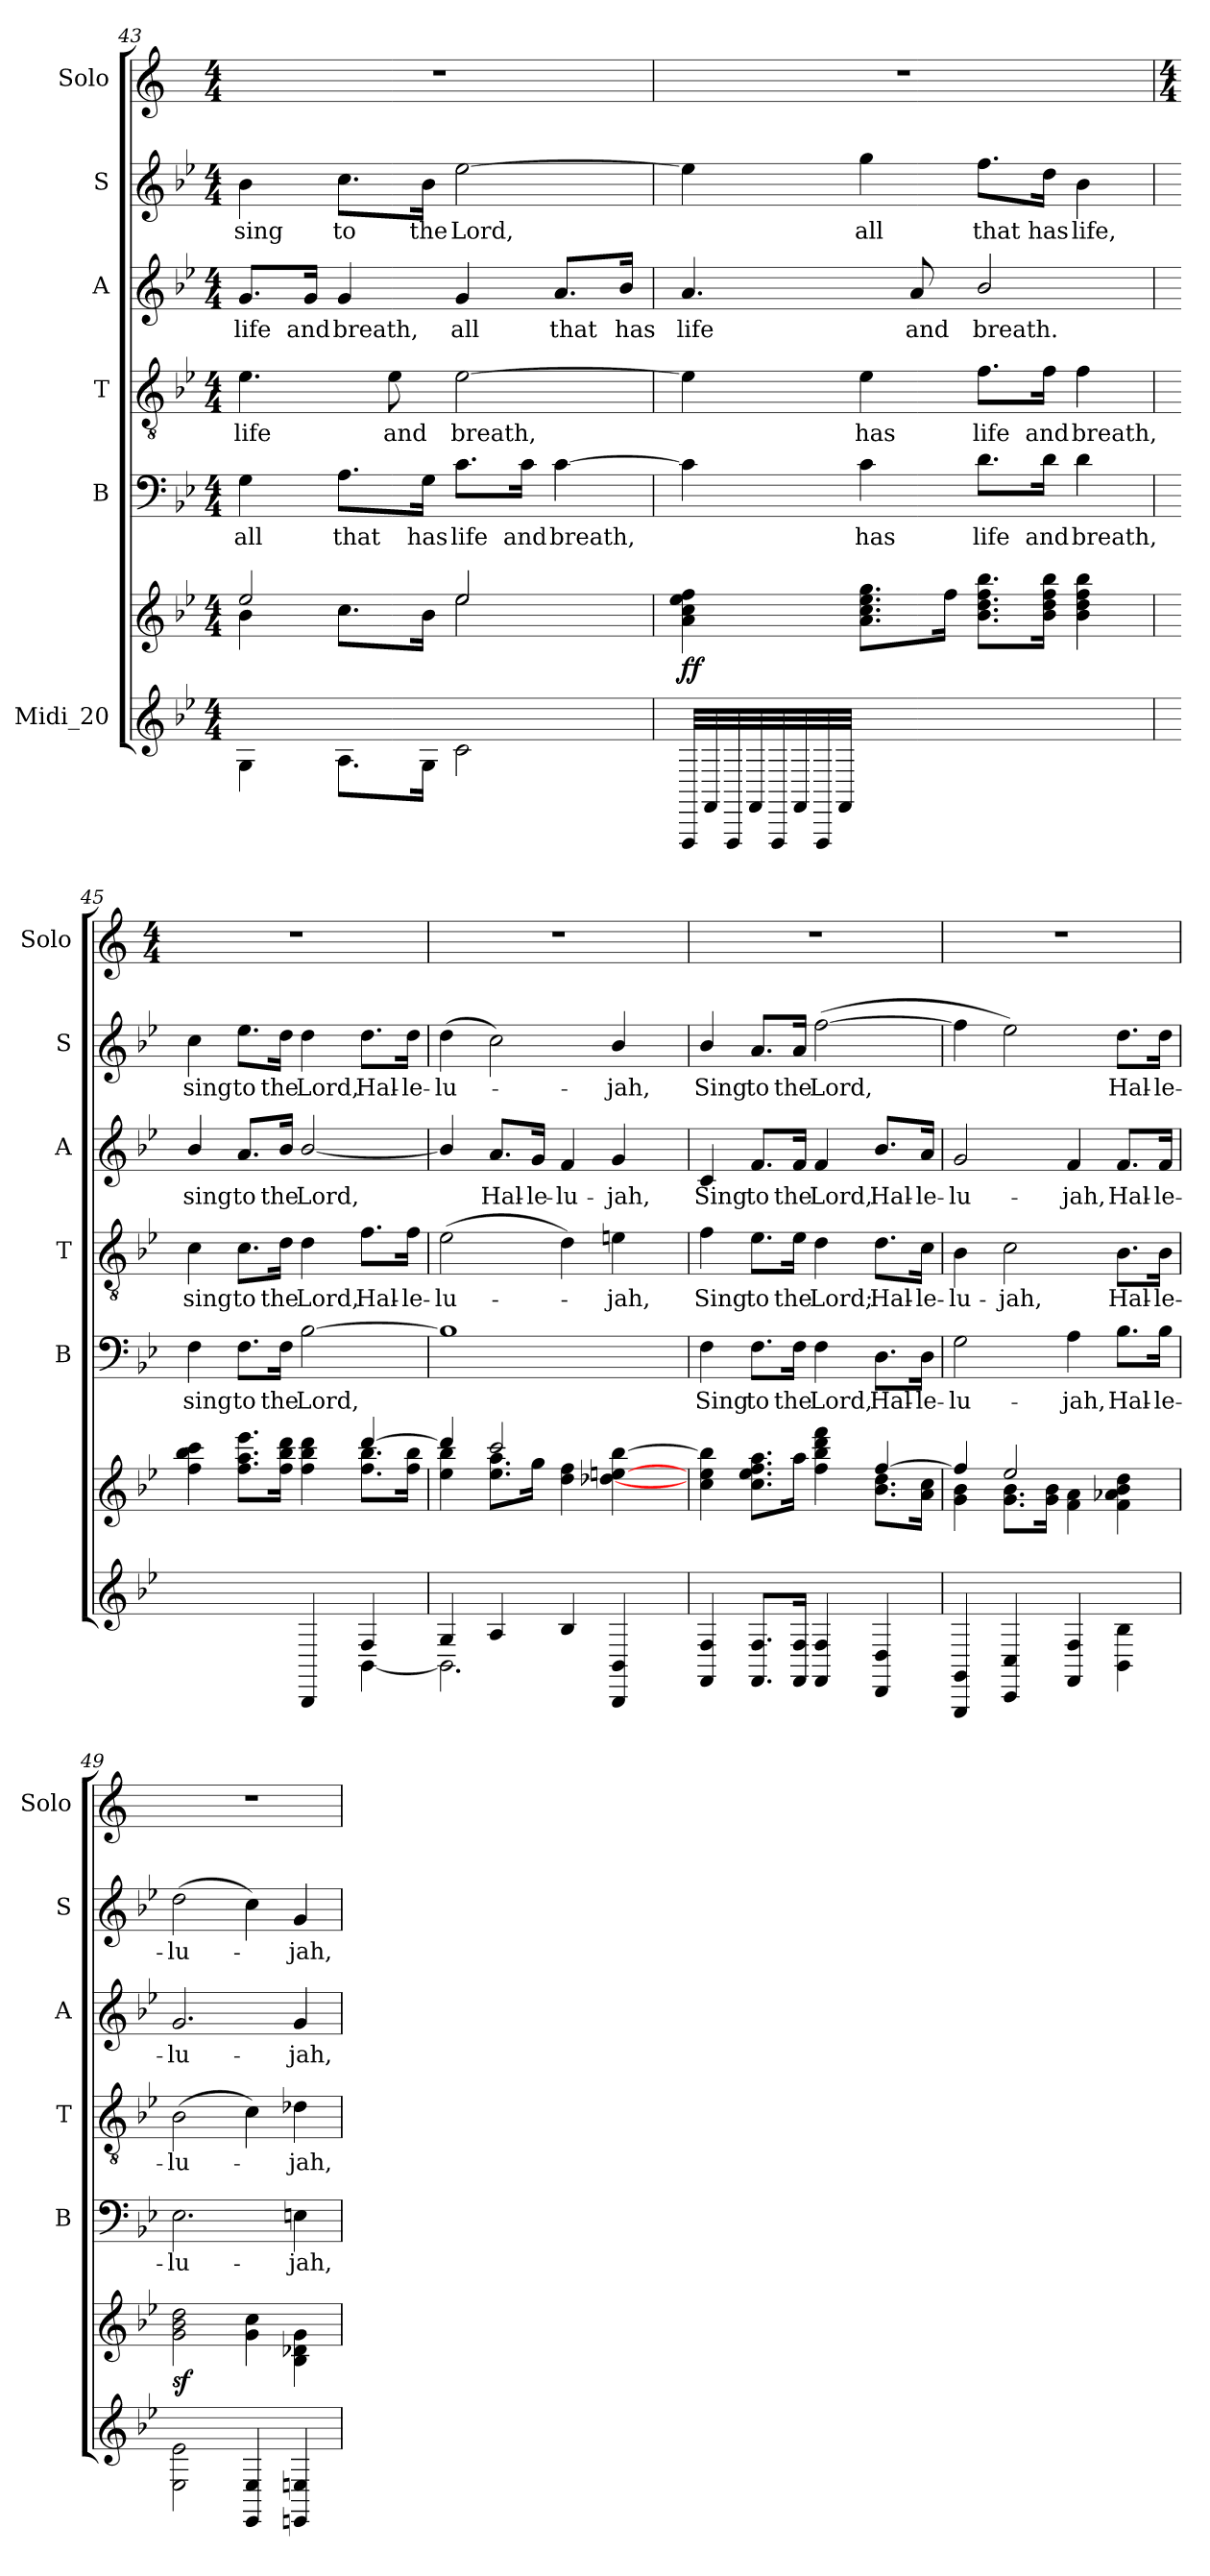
**kern	**kern	**dynam	**kern	**text	**kern	**text	**kern	**text	**kern	**text	**kern
*part6	*part6	*part6	*part5	*part5	*part4	*part4	*part3	*part3	*part2	*part2	*part1
*staff7	*staff6	*staff6/7	*staff5	*staff5	*staff4	*staff4	*staff3	*staff3	*staff2	*staff2	*staff1
*I"Midi_20	*	*	*I"B	*	*I"T	*	*I"A	*	*I"S	*	*I"Solo
*	*	*	*I'B	*	*I'T	*	*I'A	*	*I'S	*	*I'Solo
*clefG2	*clefG2	*	*clefF4	*	*clefGv2	*	*clefG2	*	*clefG2	*	*clefG2
*k[b-e-]	*k[b-e-]	*	*k[b-e-]	*	*k[b-e-]	*	*k[b-e-]	*	*k[b-e-]	*	*k[]
*M4/4	*M4/4	*	*M4/4	*	*M4/4	*	*M4/4	*	*M4/4	*	*M4/4
=43	=43	=43	=43	=43	=43	=43	=43	=43	=43	=43	=43
*^	*^	*	*	*	*	*	*	*	*	*	*
!	!	!	!	!	!	!LO:LY:b	!	!LO:LY:b	!	!LO:LY:b	!	!LO:LY:b	!
4G\	1ryy	2ee-/	4b-\	.	4G\	all	4.e-\	life	8.g/L	life	4b-\	sing	1r
!	!	!	!	!	!	!	!	!	!	!LO:LY:b	!	!	!
.	.	.	.	.	.	.	.	.	16g/Jk	and	.	.	.
!	!	!	!	!	!	!LO:LY:b	!	!	!	!LO:LY:b	!	!LO:LY:b	!
8.A\L	.	.	8.cc\L	.	8.A\L	that	.	.	4g/	breath,	8.cc\L	to	.
!	!	!	!	!	!	!	!	!LO:LY:b	!	!	!	!	!
.	.	.	.	.	.	.	8e-\	and	.	.	.	.	.
!	!	!	!	!	!	!LO:LY:b	!	!	!	!	!	!LO:LY:b	!
16G\Jk	.	.	16b-\Jk	.	16G\Jk	has	.	.	.	.	16b-\Jk	the	.
!	!	!	!	!	!	!LO:LY:b	!	!LO:LY:b	!	!LO:LY:b	!	!LO:LY:b	!
2c\	.	2ee-/	2ee-\	.	8.c\L	life	[2e-\	breath,	4g/	all	[2ee-\	Lord,	.
!	!	!	!	!	!	!LO:LY:b	!	!	!	!	!	!	!
.	.	.	.	.	16c\Jk	and	.	.	.	.	.	.	.
!	!	!	!	!	!	!LO:LY:b	!	!	!	!LO:LY:b	!	!	!
.	.	.	.	.	[4c\	breath,	.	.	8.a/L	that	.	.	.
!	!	!	!	!	!	!	!	!	!	!LO:LY:b	!	!	!
.	.	.	.	.	.	.	.	.	16b-/Jk	has	.	.	.
=44	=44	=44	=44	=44	=44	=44	=44	=44	=44	=44	=44	=44	=44
!	!	!	!	!LO:DY:b	!	!	!	!	!	!LO:LY:b	!	!	!
32FFF/LLL	1ryy	1ryy	4a\ 4cc\ 4ee-\ 4ff\	ff	4c\]	.	4e-\]	.	4.a/	life	4ee-\]	.	1r
32FF/	.	.	.	.	.	.	.	.	.	.	.	.	.
32FFF/	.	.	.	.	.	.	.	.	.	.	.	.	.
32FF/	.	.	.	.	.	.	.	.	.	.	.	.	.
32FFF/	.	.	.	.	.	.	.	.	.	.	.	.	.
32FF/	.	.	.	.	.	.	.	.	.	.	.	.	.
32FFF/	.	.	.	.	.	.	.	.	.	.	.	.	.
32FF/JJJ	.	.	.	.	.	.	.	.	.	.	.	.	.
!	!	!	!	!	!	!LO:LY:b	!	!LO:LY:b	!	!	!	!LO:LY:b	!
4ryy	.	.	8.a\ 8.cc\ 8.ee-\ 8.gg\L	.	4c\	has	4e-\	has	.	.	4gg\	all	.
!	!	!	!	!	!	!	!	!	!	!LO:LY:b	!	!	!
.	.	.	.	.	.	.	.	.	8a/	and	.	.	.
.	.	.	16ff\Jk	.	.	.	.	.	.	.	.	.	.
!	!	!	!	!	!	!LO:LY:b	!	!LO:LY:b	!	!LO:LY:b	!	!LO:LY:b	!
4ryy	.	.	8.b-\ 8.dd\ 8.ff\ 8.bb-\L	.	8.d\L	life	8.f\L	life	2b-/	breath.	8.ff\L	that	.
!	!	!	!	!	!	!LO:LY:b	!	!LO:LY:b	!	!	!	!LO:LY:b	!
.	.	.	16b-\ 16dd\ 16ff\ 16bb-\Jk	.	16d\Jk	and	16f\Jk	and	.	.	16dd\Jk	has	.
!	!	!	!	!	!	!LO:LY:b	!	!LO:LY:b	!	!	!	!LO:LY:b	!
4ryy	.	.	4b-\ 4dd\ 4ff\ 4bb-\	.	4d\	breath,	4f\	breath,	.	.	4b-\	life,	.
!!LO:LB:g=z
=45	=45	=45	=45	=45	=45	=45	=45	=45	=45	=45	=45	=45	=45
*	*	*	*	*	*	*	*	*	*	*	*	*	*M4/4
!	!	!	!	!	!	!LO:LY:b	!	!LO:LY:b	!	!LO:LY:b	!	!LO:LY:b	!
4ryy	2ryy	2.ryy	4ff\ 4bb-\ 4ccc\	.	4F\	sing	4c\	sing	4b-/	sing	4cc\	sing	1r
!	!	!	!	!	!	!LO:LY:b	!	!LO:LY:b	!	!LO:LY:b	!	!LO:LY:b	!
4ryy	.	.	8.ff\ 8.aa\ 8.eee-\L	.	8.F\L	to	8.c\L	to	8.a/L	to	8.ee-\L	to	.
!	!	!	!	!	!	!LO:LY:b	!	!LO:LY:b	!	!LO:LY:b	!	!LO:LY:b	!
.	.	.	16ff\ 16bb-\ 16ddd\Jk	.	16F\Jk	the	16d\Jk	the	16b-/Jk	the	16dd\Jk	the	.
!	!	!	!	!	!	!LO:LY:b	!	!LO:LY:b	!	!LO:LY:b	!	!LO:LY:b	!
4BBB-/	4ryy	.	4ff\ 4bb-\ 4ddd\	.	[2B-\	Lord,	4d\	Lord,	[2b-/	Lord,	4dd\	Lord,	.
!	!	!	!	!	!	!	!	!LO:LY:b	!	!	!	!LO:LY:b	!
4F/	[4BB-\	[4ddd/	8.ff\ 8.bb-\L	.	.	.	8.f\L	Hal-	.	.	8.dd\L	Hal-	.
!	!	!	!	!	!	!	!	!LO:LY:b	!	!	!	!LO:LY:b	!
.	.	.	16ff\ 16bb-\Jk	.	.	.	16f\Jk	-le-	.	.	16dd\Jk	-le-	.
=46	=46	=46	=46	=46	=46	=46	=46	=46	=46	=46	=46	=46	=46
!	!	!	!	!	!	!	!	!LO:LY:b	!	!	!	!LO:LY:b	!
4G/	2.BB-\]	4ddd/]	4ee-\ 4bb-\	.	1B-]	.	(>2e-\	-lu-	4b-/]	.	(>4dd\	-lu-	1r
!	!	!	!	!	!	!	!	!	!	!LO:LY:b	!	!	!
4A/	.	2ccc/	8.ee-\ 8.aa\L	.	.	.	.	.	8.a/L	Hal-	2cc\)	.	.
!	!	!	!	!	!	!	!	!	!	!LO:LY:b	!	!	!
.	.	.	16gg\Jk	.	.	.	.	.	16g/Jk	-le-	.	.	.
!	!	!	!	!	!	!	!	!	!	!LO:LY:b	!	!	!
4B-/	.	.	4dd\ 4ff\	.	.	.	4d\)	.	4f/	-lu-	.	.	.
!	!	!	!	!	!	!	!	!LO:LY:b	!	!LO:LY:b	!	!LO:LY:b	!
4BBB-/ 4BB-/	4ryy	4ryy	[4dd-X\ [4een\ [4bb-\	.	.	.	4en\	jah,	4g/	-jah,	4b-/	jah,	.
=47	=47	=47	=47	=47	=47	=47	=47	=47	=47	=47	=47	=47	=47
!	!	!	!	!	!	!LO:LY:b	!	!LO:LY:b	!	!LO:LY:b	!	!LO:LY:b	!
4FF/ 4F/	1ryy	2.ryy	4cc\ 4ee-i\ 4bb-\]	.	4F\	Sing	4f\	Sing	4c/	Sing	4b-/	Sing	1r
!	!	!	!	!	!	!LO:LY:b	!	!LO:LY:b	!	!LO:LY:b	!	!LO:LY:b	!
8.FF/ 8.F/L	.	.	8.cc\ 8.ee-\ 8.ff\ 8.aa\L	.	8.F\L	to	8.e-i\L	to	8.f/L	to	8.a/L	to	.
!	!	!	!	!	!	!LO:LY:b	!	!LO:LY:b	!	!LO:LY:b	!	!LO:LY:b	!
16FF/ 16F/Jk	.	.	16aa\Jk	.	16F\Jk	the	16e-\Jk	the	16f/Jk	the	16a/Jk	the	.
!	!	!	!	!	!	!LO:LY:b	!	!LO:LY:b	!	!LO:LY:b	!	!LO:LY:b	!
4FF/ 4F/	.	.	4ff\ 4bb-\ 4ddd\ 4fff\	.	4F\	Lord,	4d\	Lord;	4f/	Lord,	(>[2ff\	Lord,	.
!	!	!	!	!	!	!LO:LY:b	!	!LO:LY:b	!	!LO:LY:b	!	!	!
4DD/ 4D/	.	[4ff/	8.b-\ 8.dd\L	.	8.D\L	Hal-	8.d\L	Hal-	8.b-/L	Hal-	.	.	.
!	!	!	!	!	!	!LO:LY:b	!	!LO:LY:b	!	!LO:LY:b	!	!	!
.	.	.	16a\ 16cc\Jk	.	16D\Jk	-le-	16c\Jk	-le-	16a/Jk	-le-	.	.	.
=48	=48	=48	=48	=48	=48	=48	=48	=48	=48	=48	=48	=48	=48
!	!	!	!	!	!	!LO:LY:b	!	!LO:LY:b	!	!LO:LY:b	!	!	!
4GGG/ 4GG/	1ryy	4ff/]	4g\ 4b-\	.	2G\	-lu-	4B-\	-lu-	2g/	-lu-	4ff\]	.	1r
!	!	!	!	!	!	!	!	!LO:LY:b	!	!	!	!	!
4CC/ 4C/	.	2ee-/	8.g\ 8.b-\L	.	.	.	2c\	-jah,	.	.	2ee-\)	.	.
.	.	.	16g\ 16b-\Jk	.	.	.	.	.	.	.	.	.	.
!	!	!	!	!	!	!LO:LY:b	!	!	!	!LO:LY:b	!	!	!
4FF/ 4F/	.	.	4f\ 4a\	.	4A\	-jah,	.	.	4f/	-jah,	.	.	.
!	!	!	!	!	!	!LO:LY:b	!	!LO:LY:b	!	!LO:LY:b	!	!LO:LY:b	!
4BB-\ 4B-\	.	4ryy	4f\ 4a-X\ 4b-\ 4dd\	.	8.B-\L	Hal-	8.B-\L	Hal-	8.f/L	Hal-	8.dd\L	Hal-	.
!	!	!	!	!	!	!LO:LY:b	!	!LO:LY:b	!	!LO:LY:b	!	!LO:LY:b	!
.	.	.	.	.	16B-\Jk	-le-	16B-\Jk	-le-	16f/Jk	-le-	16dd\Jk	-le-	.
=49	=49	=49	=49	=49	=49	=49	=49	=49	=49	=49	=49	=49	=49
!	!	!	!	!LO:DY:b	!	!LO:LY:b	!	!LO:LY:b	!	!LO:LY:b	!	!LO:LY:b	!
2E-\ 2e-\	1ryy	1ryy	2g\ 2b-\ 2dd\	sf	2.E-\	-lu-	(>2B-\	-lu-	2.g/	-lu-	(>2dd\	-lu-	1r
4EE-/ 4E-/	.	.	4g\ 4cc\	.	.	.	4c\)	.	.	.	4cc\)	.	.
!	!	!	!	!	!	!LO:LY:b	!	!LO:LY:b	!	!LO:LY:b	!	!LO:LY:b	!
4EEn/ 4En/	.	.	4B-\ 4d-X\ 4g\	.	4En\	-jah,	4d-X\	jah,	4g/	-jah,	4g/	jah,	.
*v	*v	*	*	*	*	*	*	*	*	*	*	*	*
*	*v	*v	*	*	*	*	*	*	*	*	*	*
=	=	=	=	=	=	=	=	=	=	=	=
*-	*-	*-	*-	*-	*-	*-	*-	*-	*-	*-	*-
